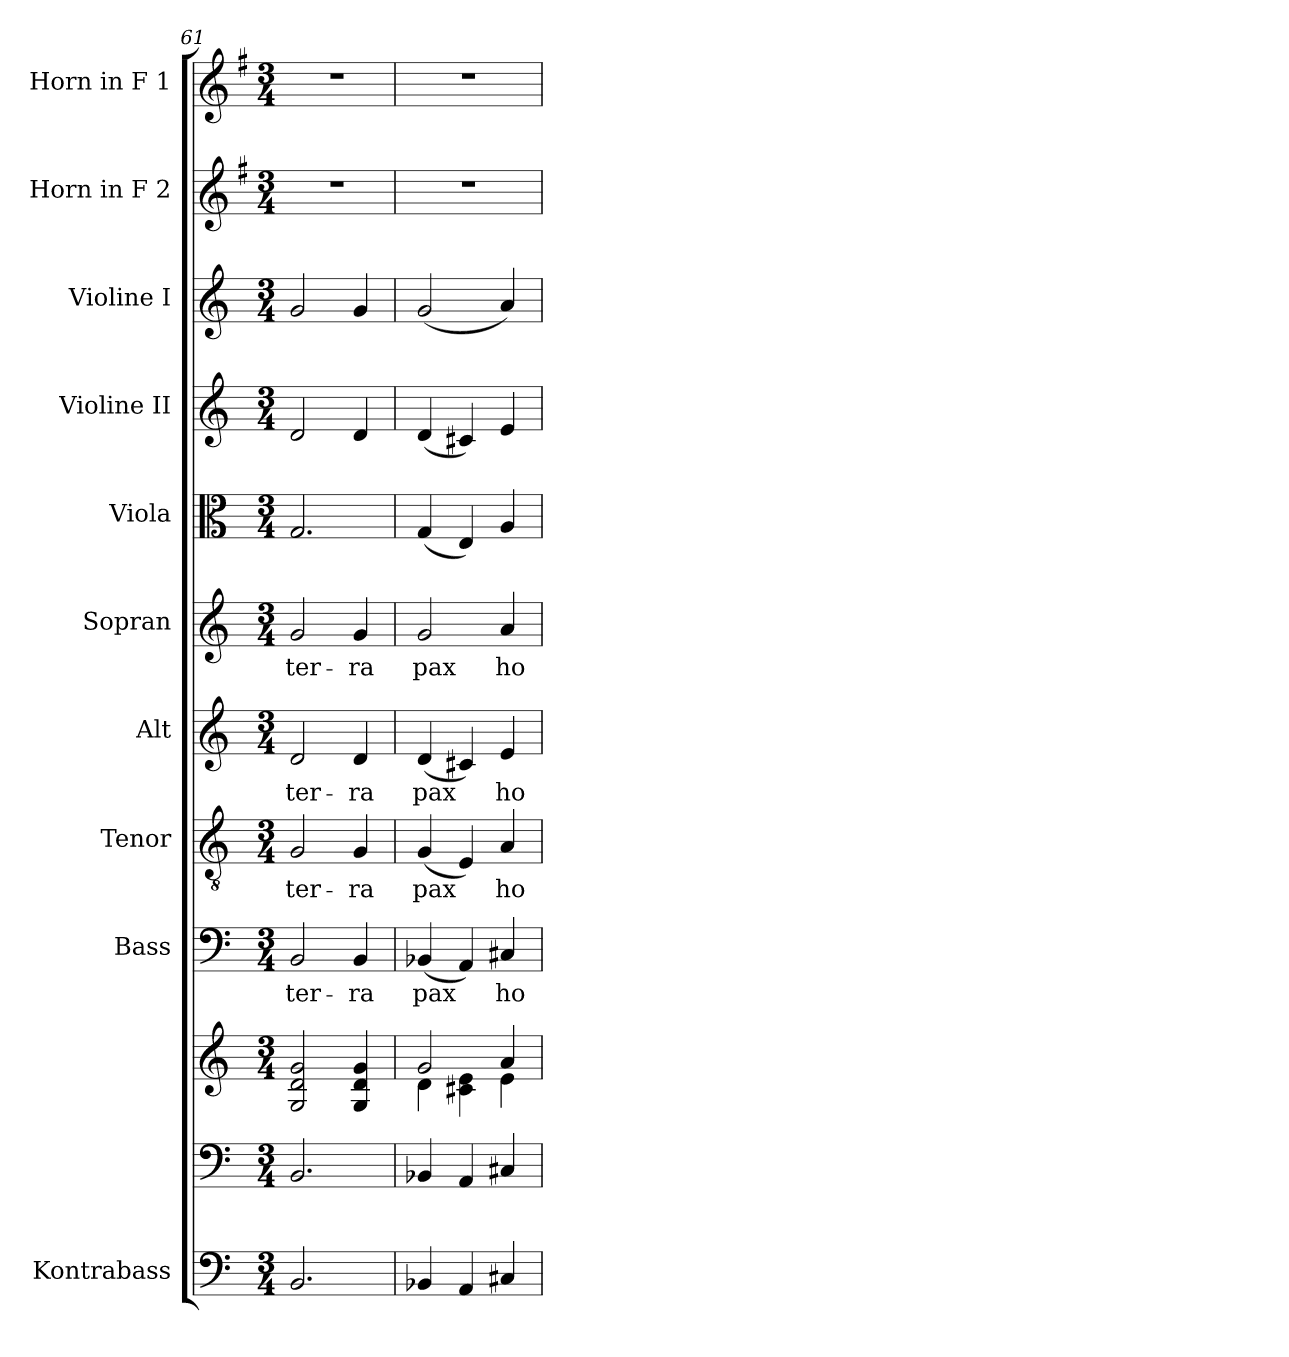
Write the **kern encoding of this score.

**kern	**kern	**kern	**kern	**text	**kern	**text	**kern	**text	**kern	**text	**kern	**kern	**kern	**kern	**kern
*part11	*part10	*part10	*part9	*part9	*part8	*part8	*part7	*part7	*part6	*part6	*part5	*part4	*part3	*part2	*part1
*staff12	*staff11	*staff10	*staff9	*staff9	*staff8	*staff8	*staff7	*staff7	*staff6	*staff6	*staff5	*staff4	*staff3	*staff2	*staff1
*I"Kontrabass	*	*	*I"Bass	*	*I"Tenor	*	*I"Alt	*	*I"Sopran	*	*I"Viola	*I"Violine II	*I"Violine I	*I"Horn in F 2	*I"Horn in F 1
*I'Kb.	*	*	*I'B	*	*I'T	*	*I'A	*	*I'S	*	*I'Vla.	*I'Vl. II	*I'Vl. I	*I'Hrn. 2	*I'Hrn. 1
*clefF4	*clefF4	*clefG2	*clefF4	*	*clefGv2	*	*clefG2	*	*clefG2	*	*clefC3	*clefG2	*clefG2	*clefG2	*clefG2
*ITrd7c12	*	*	*	*	*	*	*	*	*	*	*	*	*	*ITrd4c7	*ITrd4c7
*k[]	*k[]	*k[]	*k[]	*	*k[]	*	*k[]	*	*k[]	*	*k[]	*k[]	*k[]	*k[]	*k[]
*C:	*C:	*C:	*C:	*	*C:	*	*C:	*	*C:	*	*C:	*C:	*C:	*C:	*C:
*M3/4	*M3/4	*M3/4	*M3/4	*	*M3/4	*	*M3/4	*	*M3/4	*	*M3/4	*M3/4	*M3/4	*M3/4	*M3/4
=61	=61	=61	=61	=61	=61	=61	=61	=61	=61	=61	=61	=61	=61	=61	=61
!	!	!	!	!LO:LY:b	!	!LO:LY:b	!	!LO:LY:b	!	!LO:LY:b	!	!	!	!	!
2.BBB/	2.BB/	2G/ 2d/ 2g/	2BB/	ter-	2G/	ter-	2d/	ter-	2g/	ter-	2.G/	2d/	2g/	2.r	2.r
!	!	!	!	!LO:LY:b	!	!LO:LY:b	!	!LO:LY:b	!	!LO:LY:b	!	!	!	!	!
.	.	4G/ 4d/ 4g/	4BB/	-ra	4G/	-ra	4d/	-ra	4g/	-ra	.	4d/	4g/	.	.
=62	=62	=62	=62	=62	=62	=62	=62	=62	=62	=62	=62	=62	=62	=62	=62
*	*	*^	*	*	*	*	*	*	*	*	*	*	*	*	*
!	!	!	!	!	!LO:LY:b	!	!LO:LY:b	!	!LO:LY:b	!	!LO:LY:b	!	!	!	!	!
4BBB-X/	4BB-X/	2g/	4d\	(<4BB-X/	pax	(<4G/	pax	(<4d/	pax	2g/	pax	(<4G/	(<4d/	(<2g/	2.r	2.r
4AAA/	4AA/	.	4c#X\ 4e\	4AA/)	.	4E/)	.	4c#X/)	.	.	.	4E/)	4c#X/)	.	.	.
!	!	!	!	!	!LO:LY:b	!	!LO:LY:b	!	!LO:LY:b	!	!LO:LY:b	!	!	!	!	!
4CC#X/	4C#X/	4a/	4e\	4C#X/	ho-	4A/	ho-	4e/	ho-	4a/	ho-	4A/	4e/	4a/)	.	.
*	*	*v	*v	*	*	*	*	*	*	*	*	*	*	*	*	*
=	=	=	=	=	=	=	=	=	=	=	=	=	=	=	=
*-	*-	*-	*-	*-	*-	*-	*-	*-	*-	*-	*-	*-	*-	*-	*-
